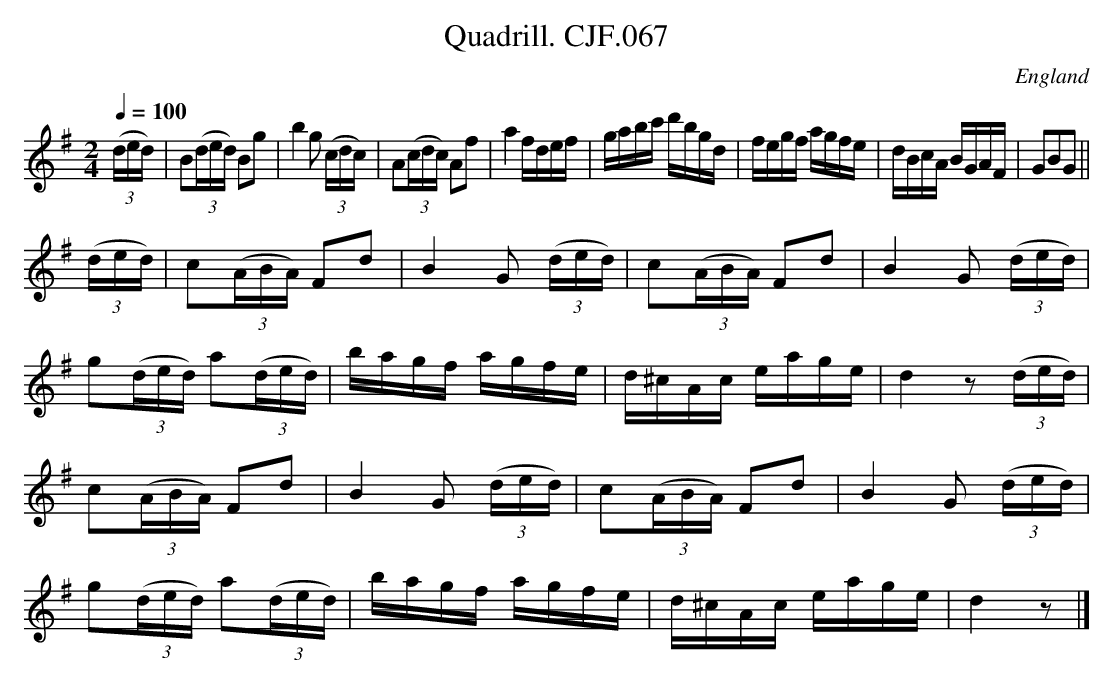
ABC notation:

X:1
T:Quadrill. CJF.067
L:1/16
M:2/4
O:England
Q:1/4=100
K:G
((3ded)|B2((3ded) B2g2|b4g2 ((3cdc)|\
A2((3cdc) A2f2|a4fdef|\
gabc' d'bgd|fegf agfe|dBcA BGAF|G2B2G2||!
((3ded)|c2((3ABA) F2d2|B4G2 ((3ded)|\
c2((3ABA) F2d2|B4G2 ((3ded)|!
g2((3ded) a2((3ded)|bagf agfe|d^cAc eage|d4z2((3ded)|!
c2((3ABA) F2d2|B4G2 ((3ded)|\
c2((3ABA) F2d2|B4G2 ((3ded)|!
g2((3ded) a2((3ded)|bagf agfe|d^cAc eage|d4z2|]
